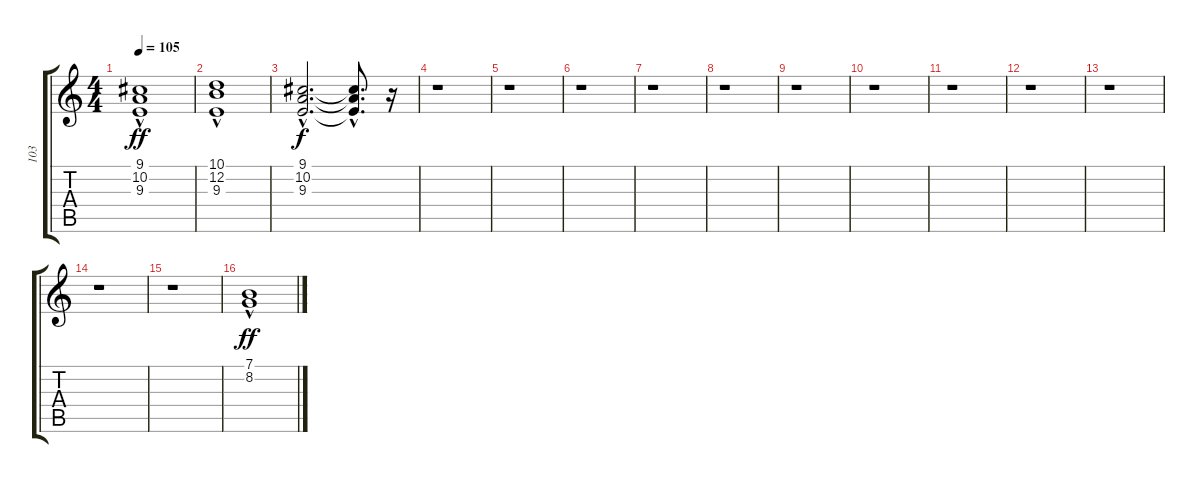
\track ("103" "103") {instrument fx7echoes}
\staff {score tabs}
\tuning (E4 B3 G3 D3 A2 E2) {hide}
\ts (4 4)
\tempo 105
\clef g2
\ks c
(9.1{hac} 10.2 9.3{hac}).1{dy ff} |
(10.1 12.2 9.3{hac}).1 |
(9.1{hac} 10.2{hac} 9.3{hac}).2{d dy f} (9.1{hac t} 10.2{hac t} 9.3{hac t}).8{d} r.16 |
r.1 |
r.1 |
r.1 |
r.1 |
r.1 |
r.1 |
r.1 |
r.1 |
r.1 |
r.1 |
r.1 |
r.1 |
(7.1{hac} 8.2).1{dy ff}
